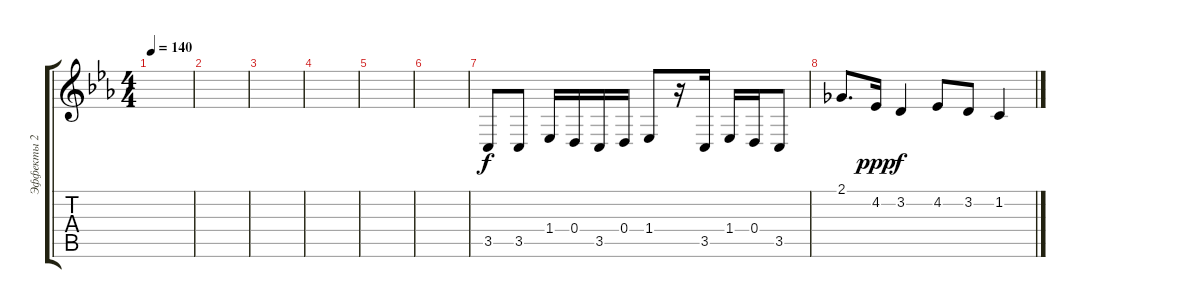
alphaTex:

\track ("Эффекты 2" "Эффекты 2") {instrument stringensemble2}
\staff {score tabs}
\tuning (E4 B3 G3 D3 A2 E2) {hide}
\ts (4 4)
\tempo 140
\clef g2
\ks eb
|
|
|
|
|
|
3.5.8 3.5.8 1.4.16 0.4.16 3.5.16 0.4.16 1.4.8 r.16 3.5.16 1.4.16 0.4.16 3.5.8 |
2.1.8{d} 4.2.16{dy ppp} 3.2.4{dy f} 4.2.8 3.2.8 1.2.4
